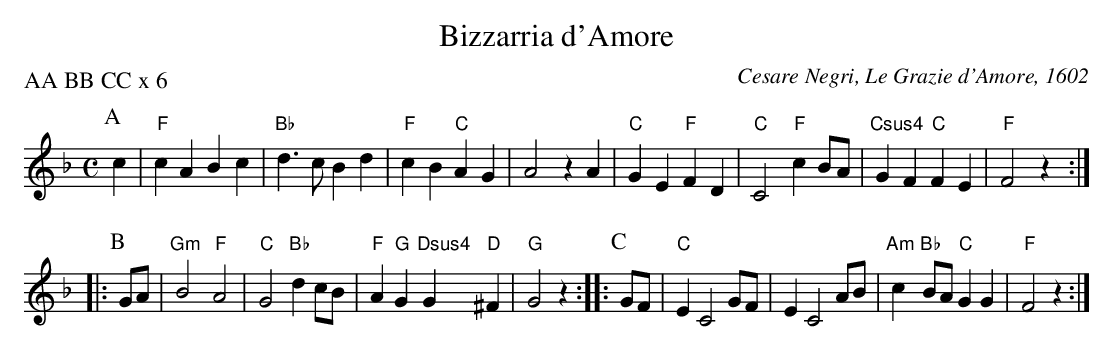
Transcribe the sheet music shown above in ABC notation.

X:1
T:Bizzarria d'Amore
C:Cesare Negri, Le Grazie d'Amore, 1602
P:AA BB CC x 6
M:C
L:1/8
K:F major
P:A
c2 | "F"c2A2 B2c2 | "Bb"d3c B2d2 | "F"c2B2 "C"A2G2 | A4 z2A2 |\
"C"G2E2 "F"F2D2 | "C"C4 "F"c2BA | "Csus4"G2F2 "C"F2E2 | "F"F4 z2 ::
P:B
GA | "Gm"B4 "F"A4 | "C"G4 "Bb"d2cB | "F"A2"G"G2 "Dsus4"G2"D"^F2 | "G"G4 z2 ::\
P:C
GF | "C"E2C4GF | E2C4AB | "Am"c2"Bb"BA "C"G2G2 | "F"F4 z2 :|
